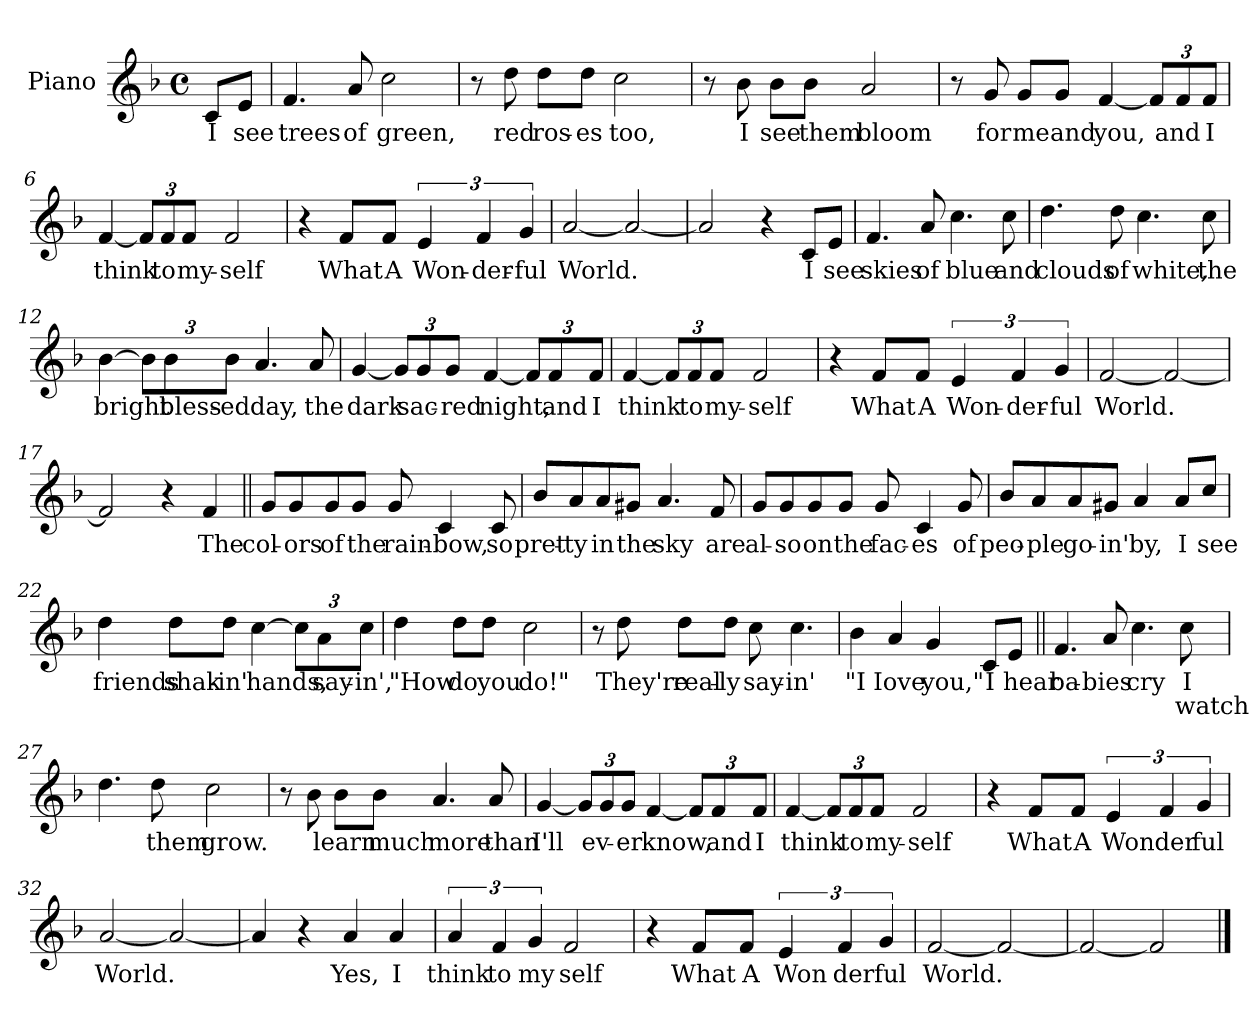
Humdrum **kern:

**kern	**text	**text
*part1	*part1	*part1
*staff1	*staff1	*staff1
*I"Piano	*	*
*I'Pno	*	*
*clefG2	*	*
*k[b-]	*	*
*F:	*	*
*M4/4	*	*
*met(c)	*	*
=1	=1	=1
8c/L	I	.
8e/J	see	.
=2	=2	=2
4.f/	trees	.
8a/	of	.
2cc\	green,	.
=3	=3	=3
8r	.	.
8dd\	red	.
8dd\L	ros-	.
8dd\J	es	.
2cc\	too,	.
=4	=4	=4
8r	.	.
8b-\	I	.
8b-\L	see	.
8b-\J	them	.
2a/	bloom	.
=5	=5	=5
8r	.	.
8g/	for	.
8g/L	me	.
8g/J	and	.
[4f/	you,	.
*Xbrackettup	*	*
12f/L]	.	.
12f/	and	.
12f/J	I	.
!!LO:LB:g=z
=6	=6	=6
[4f/	think	.
12f/L]	.	.
12f/	to	.
12f/J	my-	.
2f/	self	.
=7	=7	=7
4r	.	.
8f/L	What	.
8f/J	A	.
*brackettup	*	*
6e/	Won-	.
6f/	der-	.
6g/	ful	.
=8	=8	=8
[2a/	World.	.
2a/_	.	.
=9	=9	=9
2a/]	.	.
4r	.	.
8c/L	I	.
8e/J	see	.
!!LO:LB:g=z
=10	=10	=10
4.f/	skies	.
8a/	of	.
4.cc\	blue	.
8cc\	and	.
=11	=11	=11
4.dd\	clouds	.
8dd\	of	.
4.cc\	white,	.
8cc\	the	.
=12	=12	=12
[4b-\	bright	.
*Xbrackettup	*	*
12b-\L]	.	.
12b-\	bless-	.
12b-\J	-ed	.
4.a/	day,	.
8a/	the	.
!!LO:LB:g=z
=13	=13	=13
[4g/	dark	.
12g/L]	.	.
12g/	sac-	.
12g/J	red	.
[4f/	night,	.
12f/L]	.	.
12f/	and	.
12f/J	I	.
=14	=14	=14
[4f/	think	.
12f/L]	.	.
12f/	to	.
12f/J	my-	.
2f/	self	.
=15	=15	=15
4r	.	.
8f/L	What	.
8f/J	A	.
*brackettup	*	*
6e/	Won-	.
6f/	der-	.
6g/	ful	.
=16	=16	=16
[2f/	World.	.
2f/_	.	.
=17	=17	=17
2f/]	.	.
4r	.	.
4f/	The	.
!!LO:LB:g=z
=18||	=18||	=18||
8g/L	col-	.
8g/	ors	.
8g/	of	.
8g/J	the	.
8g/	rain-	.
4c/	bow,	.
8c/	so	.
=19	=19	=19
8b-/L	pret-	.
8a/	ty	.
8a/	in	.
8g#X/J	the	.
4.a/	sky	.
8f/	are	.
=20	=20	=20
8g/L	al-	.
8g/	so	.
8g/	on	.
8g/J	the	.
8g/	fac-	.
4c/	es	.
8g/	of	.
!!LO:LB:g=z
=21	=21	=21
8b-/L	peo-	.
8a/	ple	.
8a/	go-	.
8g#X/J	in'	.
4a/	by,	.
8a/L	I	.
8cc/J	see	.
=22	=22	=22
4dd\	friends	.
8dd\L	shak-	.
8dd\J	in'	.
[4cc\	hands,	.
*Xbrackettup	*	*
12cc\L]	.	.
12a\	say-	.
12cc\J	in',	.
=23	=23	=23
4dd\	"How	.
8dd\L	do	.
8dd\J	you	.
2cc\	do!"	.
!!LO:LB:g=z
=24	=24	=24
8r	.	.
8dd\	They're	.
8dd\L	real-	.
8dd\J	ly	.
8cc\	say-	.
4.cc\	in'	.
=25	=25	=25
4b-\	"I	.
4a/	Iove	.
4g/	you,"	.
8c/L	I	.
8e/J	hear	.
!!LO:LB:g=z
=26||	=26||	=26||
4.f/	ba-	.
8a/	bies	.
4.cc\	cry	.
8cc\	I	watch
=27	=27	=27
4.dd\	.	.
8dd\	them	.
2cc\	grow.	.
=28	=28	=28
8r	.	.
8b-\	.	.
8b-\L	learn	.
8b-\J	much	.
4.a/	more	.
8a/	than	.
=29	=29	=29
[4g/	I'll	.
12g/L]	.	.
12g/	ev-	.
12g/J	er	.
[4f/	know,	.
12f/L]	.	.
12f/	and	.
12f/J	I	.
!!LO:LB:g=z
=30	=30	=30
[4f/	think	.
12f/L]	.	.
12f/	to	.
12f/J	my-	.
2f/	self	.
=31	=31	=31
4r	.	.
8f/L	What	.
8f/J	A	.
*brackettup	*	*
6e/	Won	.
6f/	-der	.
6g/	ful	.
=32	=32	=32
[2a/	World.	.
2a/_	.	.
=33	=33	=33
4a/]	.	.
4r	.	.
4a/	Yes,	.
4a/	I	.
!!LO:LB:g=z
=34	=34	=34
6a/	think	.
6f/	to	.
6g/	my	.
2f/	self	.
=35	=35	=35
4r	.	.
8f/L	What	.
8f/J	A	.
6e/	Won	.
6f/	der	.
6g/	ful	.
=36	=36	=36
[2f/	World.	.
2f/_	.	.
=37	=37	=37
2f/_	.	.
2f/]	.	.
==	==	==
*-	*-	*-
